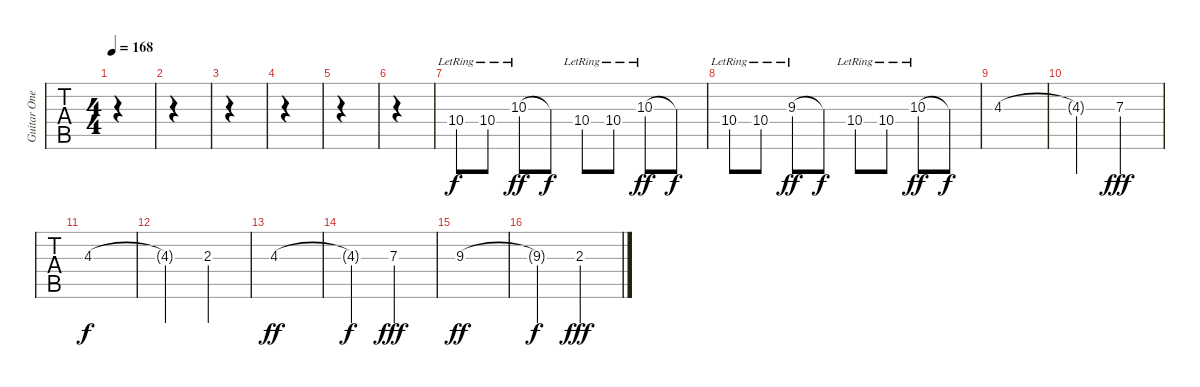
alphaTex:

\track ("Guitar One" "Guitar One") {instrument electricguitarclean}
\staff {tabs}
\tuning (E4 B3 G3 D3 A2 E2) {hide}
\ts (4 4)
\tempo 168
\clef g2
\ks c
|
|
|
|
|
|
10.4{lr}.8{balance 0} 10.4{lr}.8 10.3{lr}.8{dy ff} 10.3{t}.8{dy f} 10.4{lr}.8 10.4{lr}.8 10.3{lr}.8{dy ff} 10.3{t}.8{dy f} |
10.4{lr}.8 10.4{lr}.8 9.3{lr}.8{dy ff} 9.3{t}.8{dy f} 10.4{lr}.8 10.4{lr}.8 10.3{lr}.8{dy ff} 10.3{t}.8{dy f} |
4.3.1{balance 5} |
4.3{t}.2 7.3{hac}.2{dy fff} |
4.3.1{dy f} |
4.3{t}.2 2.3.2 |
4.3.1{dy ff} |
4.3{t}.2{dy f} 7.3{hac}.2{dy fff} |
9.3.1{dy ff} |
9.3{t}.2{dy f} 2.3.2{dy fff}
